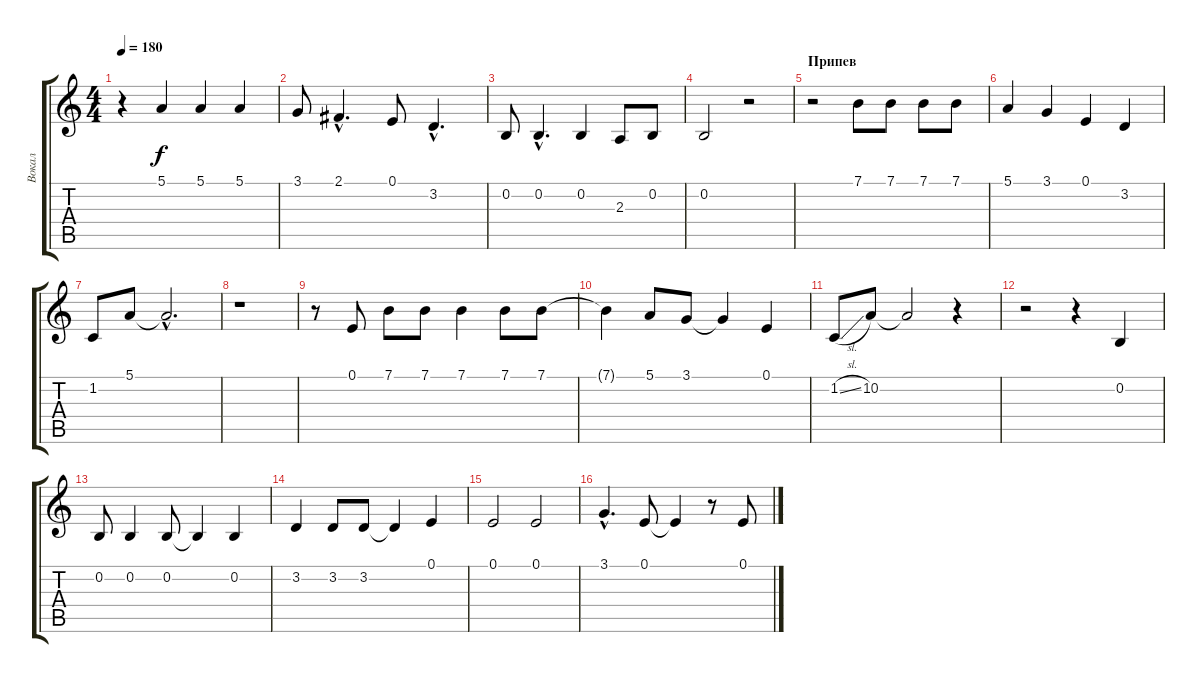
\track ("Вокал" "Вокал") {instrument violin}
\staff {score tabs}
\tuning (E4 B3 G3 D3 A2 E2) {hide}
\ts (4 4)
\tempo 180
\clef g2
\ks c
r.4{dy f} 5.1.4 5.1.4 5.1.4 |
3.1.8 2.1{hac}.4{d} 0.1.8 3.2{hac}.4{d} |
0.2.8 0.2{hac}.4{d} 0.2.4 2.3.8 0.2.8 |
0.2.2 r.2 |
\section ("" "Припев")
r.2 7.1.8 7.1.8 7.1.8 7.1.8 |
5.1.4 3.1.4 0.1.4 3.2.4 |
1.2.8 5.1.8 5.1{hac t}.2{d} |
r.1 |
r.8 0.1.8 7.1.8 7.1.8 7.1.4 7.1.8 7.1.8 |
7.1{t}.4 5.1.8 3.1.8 3.1{t}.4 0.1.4 |
1.2{sl}.8 10.2.8 10.2{t}.2 r.4 |
r.2 r.4 0.2.4 |
0.2.8 0.2.4 0.2.8 0.2{t}.4 0.2.4 |
3.2.4 3.2.8 3.2.8 3.2{t}.4 0.1.4 |
0.1.2 0.1.2 |
3.1{hac}.4{d} 0.1.8 0.1{t}.4 r.8 0.1.8
